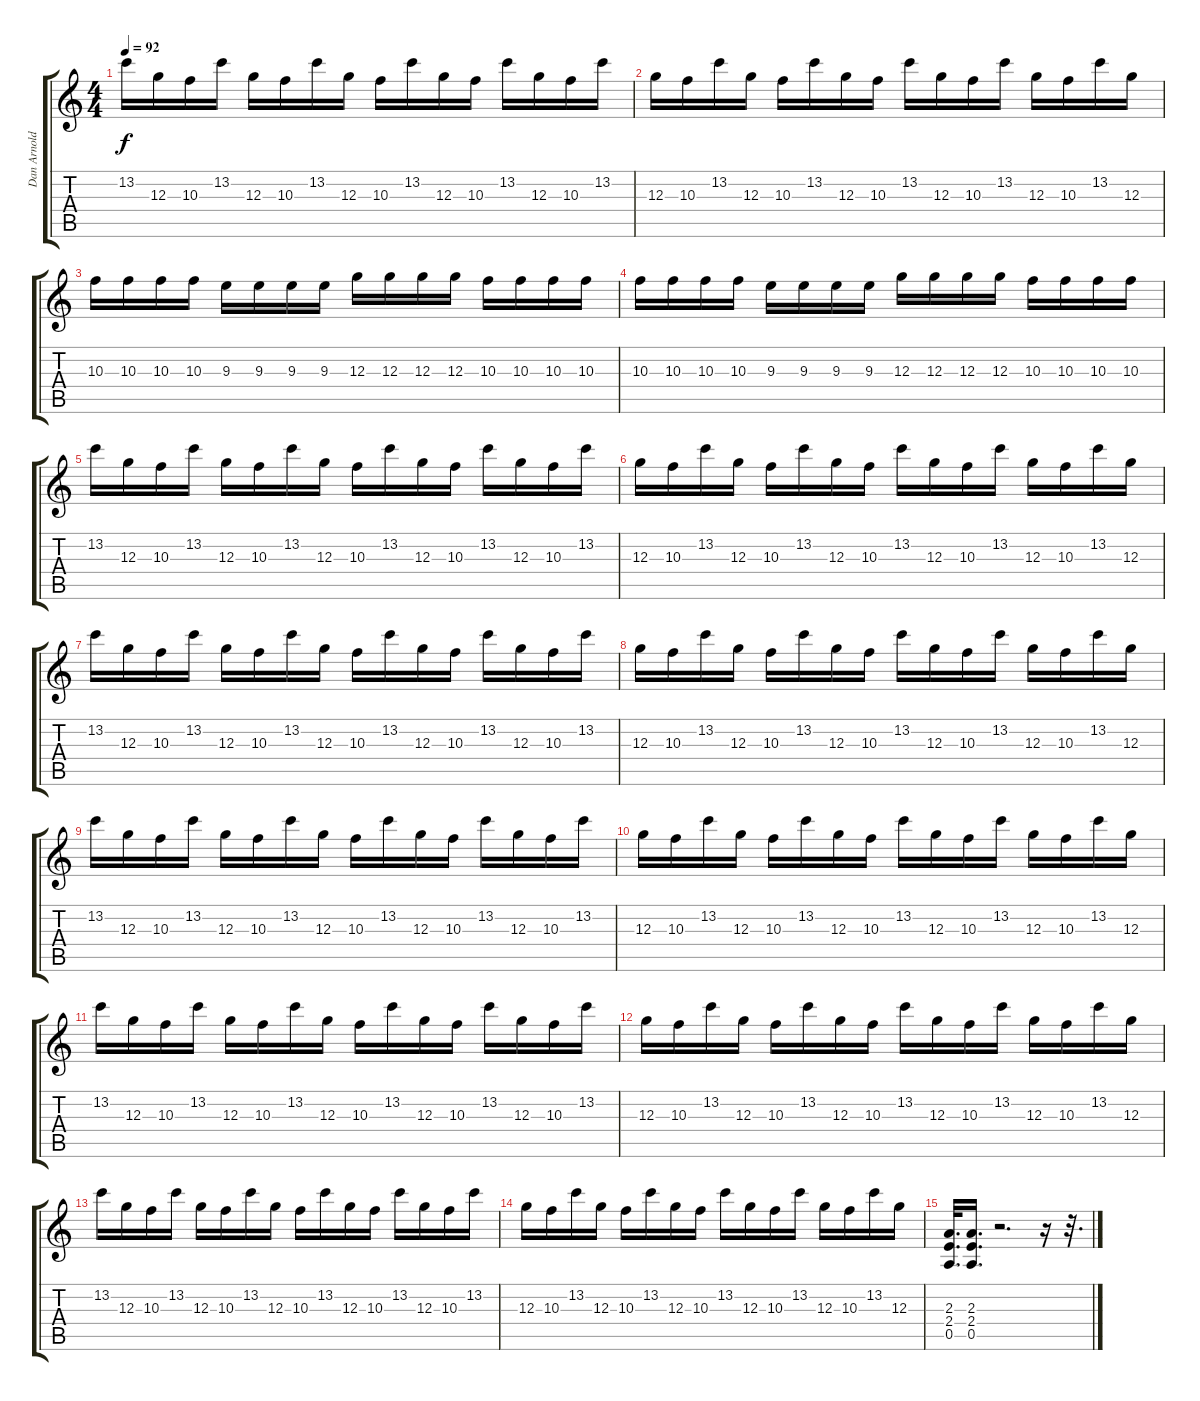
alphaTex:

\track ("Dan Arnold" "Dan Arnold") {instrument overdrivenguitar}
\staff {score tabs}
\tuning (E4 B3 G3 D3 A2 D2) {hide}
\ts (4 4)
\tempo 92
\clef g2
\ks c
13.2.16{dy f} 12.3.16 10.3.16 13.2.16 12.3.16 10.3.16 13.2.16 12.3.16 10.3.16 13.2.16 12.3.16 10.3.16 13.2.16 12.3.16 10.3.16 13.2.16 |
12.3.16 10.3.16 13.2.16 12.3.16 10.3.16 13.2.16 12.3.16 10.3.16 13.2.16 12.3.16 10.3.16 13.2.16 12.3.16 10.3.16 13.2.16 12.3.16 |
10.3.16 10.3.16 10.3.16 10.3.16 9.3.16 9.3.16 9.3.16 9.3.16 12.3.16 12.3.16 12.3.16 12.3.16 10.3.16 10.3.16 10.3.16 10.3.16 |
10.3.16 10.3.16 10.3.16 10.3.16 9.3.16 9.3.16 9.3.16 9.3.16 12.3.16 12.3.16 12.3.16 12.3.16 10.3.16 10.3.16 10.3.16 10.3.16 |
13.2.16 12.3.16 10.3.16 13.2.16 12.3.16 10.3.16 13.2.16 12.3.16 10.3.16 13.2.16 12.3.16 10.3.16 13.2.16 12.3.16 10.3.16 13.2.16 |
12.3.16 10.3.16 13.2.16 12.3.16 10.3.16 13.2.16 12.3.16 10.3.16 13.2.16 12.3.16 10.3.16 13.2.16 12.3.16 10.3.16 13.2.16 12.3.16 |
13.2.16 12.3.16 10.3.16 13.2.16 12.3.16 10.3.16 13.2.16 12.3.16 10.3.16 13.2.16 12.3.16 10.3.16 13.2.16 12.3.16 10.3.16 13.2.16 |
12.3.16 10.3.16 13.2.16 12.3.16 10.3.16 13.2.16 12.3.16 10.3.16 13.2.16 12.3.16 10.3.16 13.2.16 12.3.16 10.3.16 13.2.16 12.3.16 |
13.2.16 12.3.16 10.3.16 13.2.16 12.3.16 10.3.16 13.2.16 12.3.16 10.3.16 13.2.16 12.3.16 10.3.16 13.2.16 12.3.16 10.3.16 13.2.16 |
12.3.16 10.3.16 13.2.16 12.3.16 10.3.16 13.2.16 12.3.16 10.3.16 13.2.16 12.3.16 10.3.16 13.2.16 12.3.16 10.3.16 13.2.16 12.3.16 |
13.2.16 12.3.16 10.3.16 13.2.16 12.3.16 10.3.16 13.2.16 12.3.16 10.3.16 13.2.16 12.3.16 10.3.16 13.2.16 12.3.16 10.3.16 13.2.16 |
12.3.16 10.3.16 13.2.16 12.3.16 10.3.16 13.2.16 12.3.16 10.3.16 13.2.16 12.3.16 10.3.16 13.2.16 12.3.16 10.3.16 13.2.16 12.3.16 |
13.2.16 12.3.16 10.3.16 13.2.16 12.3.16 10.3.16 13.2.16 12.3.16 10.3.16 13.2.16 12.3.16 10.3.16 13.2.16 12.3.16 10.3.16 13.2.16 |
12.3.16 10.3.16 13.2.16 12.3.16 10.3.16 13.2.16 12.3.16 10.3.16 13.2.16 12.3.16 10.3.16 13.2.16 12.3.16 10.3.16 13.2.16 12.3.16 |
(2.3 2.4 0.5).32{d} (2.3 2.4 0.5).16{d} r.2{d} r.16 r.32{d}
